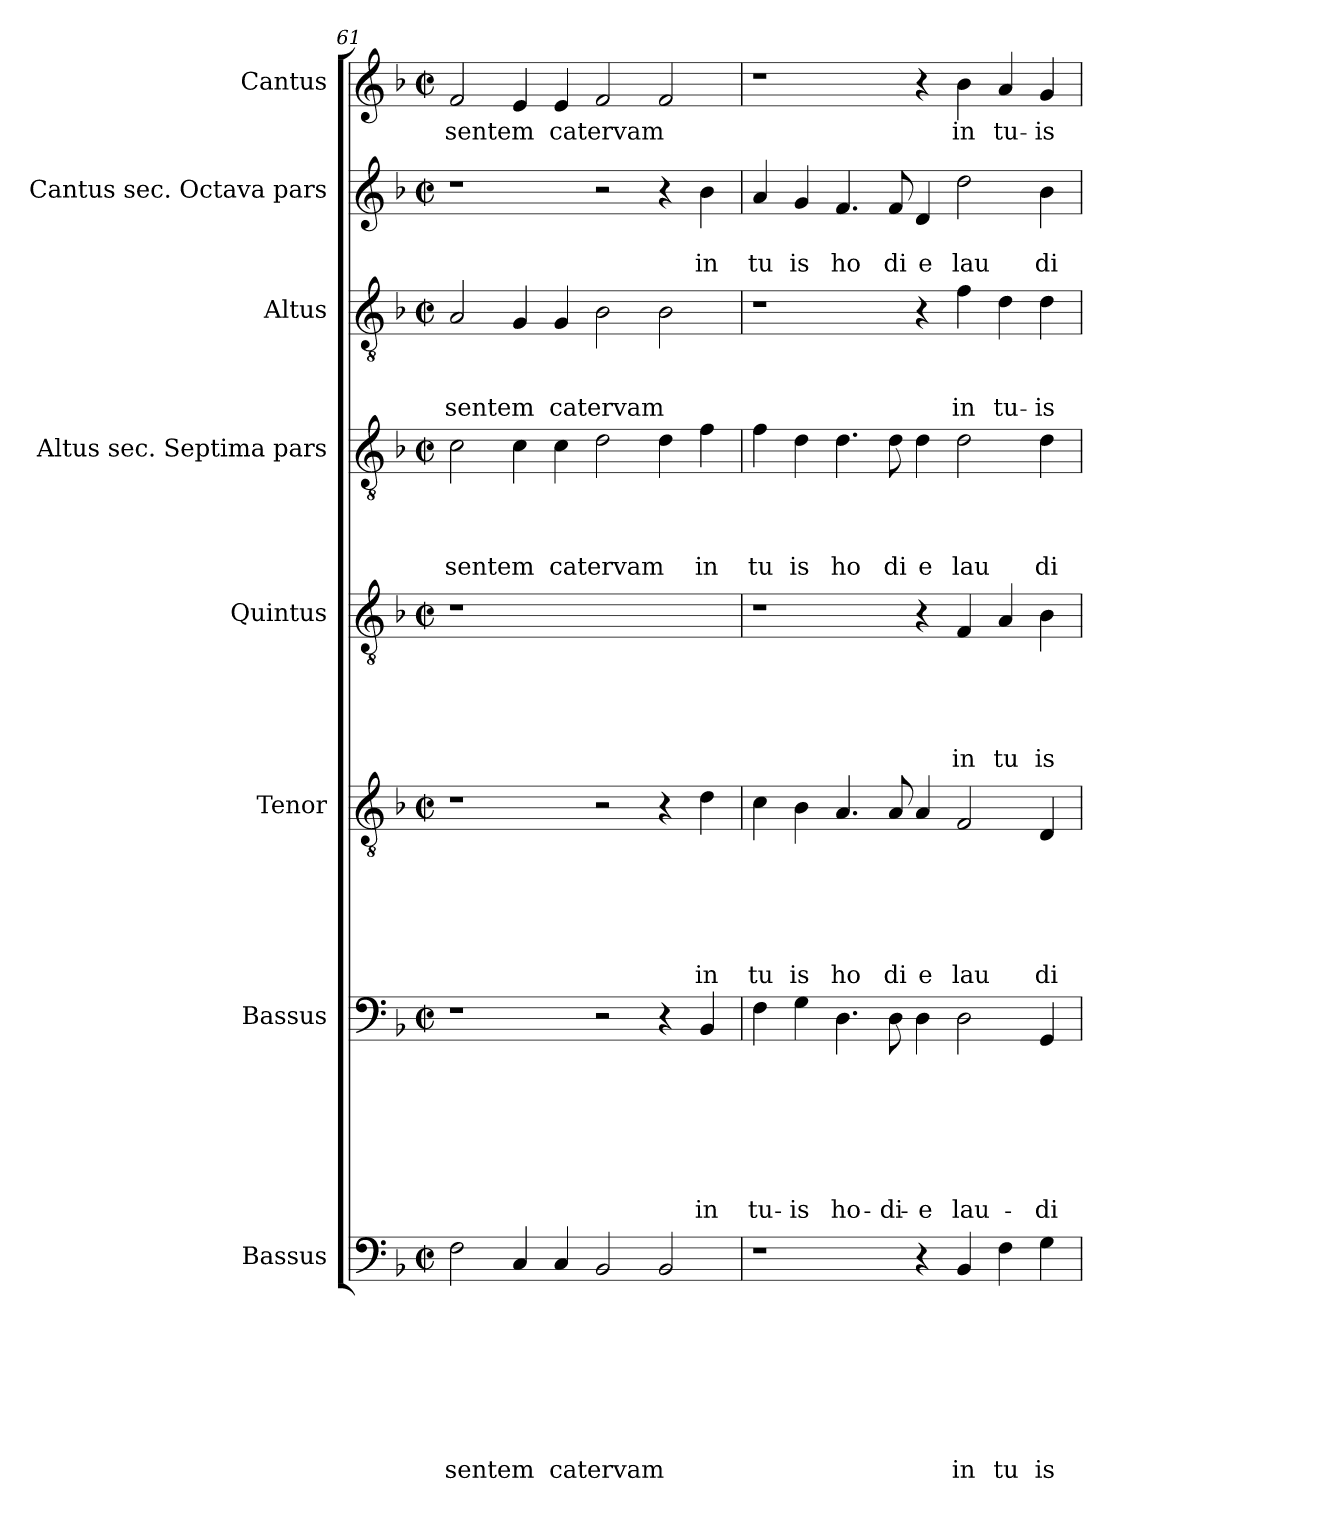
**kern	**text	**text	**text	**text	**text	**text	**text	**text	**kern	**text	**text	**text	**text	**text	**text	**text	**kern	**text	**text	**text	**text	**text	**text	**kern	**text	**text	**text	**text	**text	**kern	**text	**text	**text	**text	**kern	**text	**text	**text	**kern	**text	**text	**kern	**text
*part8	*part8	*part8	*part8	*part8	*part8	*part8	*part8	*part8	*part7	*part7	*part7	*part7	*part7	*part7	*part7	*part7	*part6	*part6	*part6	*part6	*part6	*part6	*part6	*part5	*part5	*part5	*part5	*part5	*part5	*part4	*part4	*part4	*part4	*part4	*part3	*part3	*part3	*part3	*part2	*part2	*part2	*part1	*part1
*staff8	*staff8	*staff8	*staff8	*staff8	*staff8	*staff8	*staff8	*staff8	*staff7	*staff7	*staff7	*staff7	*staff7	*staff7	*staff7	*staff7	*staff6	*staff6	*staff6	*staff6	*staff6	*staff6	*staff6	*staff5	*staff5	*staff5	*staff5	*staff5	*staff5	*staff4	*staff4	*staff4	*staff4	*staff4	*staff3	*staff3	*staff3	*staff3	*staff2	*staff2	*staff2	*staff1	*staff1
*I"Bassus	*	*	*	*	*	*	*	*	*I"Bassus	*	*	*	*	*	*	*	*I"Tenor	*	*	*	*	*	*	*I"Quintus	*	*	*	*	*	*I"Altus sec. Septima pars	*	*	*	*	*I"Altus	*	*	*	*I"Cantus sec. Octava pars	*	*	*I"Cantus	*
*	*	*	*	*	*	*	*	*	*I'Bassus	*	*	*	*	*	*	*	*I'Tenor	*	*	*	*	*	*	*I'Quintus	*	*	*	*	*	*	*	*	*	*	*I'Altus	*	*	*	*	*	*	*I'Cantus	*
*clefF4	*	*	*	*	*	*	*	*	*clefF4	*	*	*	*	*	*	*	*clefGv2	*	*	*	*	*	*	*clefGv2	*	*	*	*	*	*clefGv2	*	*	*	*	*clefGv2	*	*	*	*clefG2	*	*	*clefG2	*
*k[b-]	*	*	*	*	*	*	*	*	*k[b-]	*	*	*	*	*	*	*	*k[b-]	*	*	*	*	*	*	*k[b-]	*	*	*	*	*	*k[b-]	*	*	*	*	*k[b-]	*	*	*	*k[b-]	*	*	*k[b-]	*
*F:	*	*	*	*	*	*	*	*	*F:	*	*	*	*	*	*	*	*F:	*	*	*	*	*	*	*F:	*	*	*	*	*	*F:	*	*	*	*	*F:	*	*	*	*F:	*	*	*F:	*
*M2/2	*	*	*	*	*	*	*	*	*M2/2	*	*	*	*	*	*	*	*M2/2	*	*	*	*	*	*	*M2/2	*	*	*	*	*	*M2/2	*	*	*	*	*M2/2	*	*	*	*M2/2	*	*	*M2/2	*
*met(c|)	*	*	*	*	*	*	*	*	*met(c|)	*	*	*	*	*	*	*	*met(c|)	*	*	*	*	*	*	*met(c|)	*	*	*	*	*	*met(c|)	*	*	*	*	*met(c|)	*	*	*	*met(c|)	*	*	*met(c|)	*
=61	=61	=61	=61	=61	=61	=61	=61	=61	=61	=61	=61	=61	=61	=61	=61	=61	=61	=61	=61	=61	=61	=61	=61	=61	=61	=61	=61	=61	=61	=61	=61	=61	=61	=61	=61	=61	=61	=61	=61	=61	=61	=61	=61
!	!	!	!	!	!	!	!	!LO:LY:b	!	!	!	!	!	!	!	!	!	!	!	!	!	!	!	!	!	!	!	!	!	!	!	!	!	!LO:LY:b	!	!	!	!LO:LY:b	!	!	!	!	!LO:LY:b
2F\	.	.	.	.	.	.	.	sentem	1r	.	.	.	.	.	.	.	1r	.	.	.	.	.	.	1r	.	.	.	.	.	2c\	.	.	.	sentem	2A/	.	.	-sentem	1r	.	.	2f/	-sentem
4C/	.	.	.	.	.	.	.	.	.	.	.	.	.	.	.	.	.	.	.	.	.	.	.	.	.	.	.	.	.	4c\	.	.	.	.	4G/	.	.	.	.	.	.	4e/	.
!	!	!	!	!	!	!	!	!LO:LY:b	!	!	!	!	!	!	!	!	!	!	!	!	!	!	!	!	!	!	!	!	!	!	!	!	!	!LO:LY:b	!	!	!	!LO:LY:b	!	!	!	!	!LO:LY:b
4C/	.	.	.	.	.	.	.	catervam	.	.	.	.	.	.	.	.	.	.	.	.	.	.	.	.	.	.	.	.	.	4c\	.	.	.	catervam	4G/	.	.	catervam	.	.	.	4e/	catervam
2BB-/	.	.	.	.	.	.	.	.	2r	.	.	.	.	.	.	.	2r	.	.	.	.	.	.	1ryy	.	.	.	.	.	2d\	.	.	.	.	2B-\	.	.	.	2r	.	.	2f/	.
2BB-/	.	.	.	.	.	.	.	.	4r	.	.	.	.	.	.	.	4r	.	.	.	.	.	.	.	.	.	.	.	.	4d\	.	.	.	.	2B-\	.	.	.	4r	.	.	2f/	.
!	!	!	!	!	!	!	!	!	!	!	!	!	!	!	!	!LO:LY:b	!	!	!	!	!	!	!LO:LY:b	!	!	!	!	!	!	!	!	!	!	!LO:LY:b	!	!	!	!	!	!	!LO:LY:b	!	!
.	.	.	.	.	.	.	.	.	4BB-/	.	.	.	.	.	.	in	4d\	.	.	.	.	.	in	.	.	.	.	.	.	4f\	.	.	.	in	.	.	.	.	4b-\	.	in	.	.
=62	=62	=62	=62	=62	=62	=62	=62	=62	=62	=62	=62	=62	=62	=62	=62	=62	=62	=62	=62	=62	=62	=62	=62	=62	=62	=62	=62	=62	=62	=62	=62	=62	=62	=62	=62	=62	=62	=62	=62	=62	=62	=62	=62
!	!	!	!	!	!	!	!	!	!	!	!	!	!	!	!	!LO:LY:b	!	!	!	!	!	!	!LO:LY:b	!	!	!	!	!	!	!	!	!	!	!LO:LY:b	!	!	!	!	!	!	!LO:LY:b	!	!
1r	.	.	.	.	.	.	.	.	4F\	.	.	.	.	.	.	tu-	4c\	.	.	.	.	.	tu	1r	.	.	.	.	.	4f\	.	.	.	tu	1r	.	.	.	4a/	.	tu	1r	.
!	!	!	!	!	!	!	!	!	!	!	!	!	!	!	!	!LO:LY:b	!	!	!	!	!	!	!LO:LY:b	!	!	!	!	!	!	!	!	!	!	!LO:LY:b	!	!	!	!	!	!	!LO:LY:b	!	!
.	.	.	.	.	.	.	.	.	4G\	.	.	.	.	.	.	-is	4B-\	.	.	.	.	.	is	.	.	.	.	.	.	4d\	.	.	.	is	.	.	.	.	4g/	.	is	.	.
!	!	!	!	!	!	!	!	!	!	!	!	!	!	!	!	!LO:LY:b	!	!	!	!	!	!	!LO:LY:b	!	!	!	!	!	!	!	!	!	!	!LO:LY:b	!	!	!	!	!	!	!LO:LY:b	!	!
.	.	.	.	.	.	.	.	.	4.D\	.	.	.	.	.	.	ho-	4.A/	.	.	.	.	.	ho	.	.	.	.	.	.	4.d\	.	.	.	ho	.	.	.	.	4.f/	.	ho	.	.
!	!	!	!	!	!	!	!	!	!	!	!	!	!	!	!	!LO:LY:b	!	!	!	!	!	!	!LO:LY:b	!	!	!	!	!	!	!	!	!	!	!LO:LY:b	!	!	!	!	!	!	!LO:LY:b	!	!
.	.	.	.	.	.	.	.	.	8D\	.	.	.	.	.	.	-di-	8A/	.	.	.	.	.	di	.	.	.	.	.	.	8d\	.	.	.	di	.	.	.	.	8f/	.	di	.	.
!	!	!	!	!	!	!	!	!	!	!	!	!	!	!	!	!LO:LY:b	!	!	!	!	!	!	!LO:LY:b	!	!	!	!	!	!	!	!	!	!	!LO:LY:b	!	!	!	!	!	!	!LO:LY:b	!	!
4r	.	.	.	.	.	.	.	.	4D\	.	.	.	.	.	.	-e	4A/	.	.	.	.	.	e	4r	.	.	.	.	.	4d\	.	.	.	e	4r	.	.	.	4d/	.	e	4r	.
!	!	!	!	!	!	!	!	!LO:LY:b	!	!	!	!	!	!	!	!LO:LY:b	!	!	!	!	!	!	!LO:LY:b	!	!	!	!	!	!LO:LY:b	!	!	!	!	!LO:LY:b	!	!	!	!LO:LY:b	!	!	!LO:LY:b	!	!LO:LY:b
4BB-/	.	.	.	.	.	.	.	in	2D\	.	.	.	.	.	.	lau-	2F/	.	.	.	.	.	lau	4F/	.	.	.	.	in	2d\	.	.	.	lau	4f\	.	.	in	2dd\	.	lau	4b-\	in
!	!	!	!	!	!	!	!	!LO:LY:b	!	!	!	!	!	!	!	!	!	!	!	!	!	!	!	!	!	!	!	!	!LO:LY:b	!	!	!	!	!	!	!	!	!LO:LY:b	!	!	!	!	!LO:LY:b
4F\	.	.	.	.	.	.	.	tu	.	.	.	.	.	.	.	.	.	.	.	.	.	.	.	4A/	.	.	.	.	tu	.	.	.	.	.	4d\	.	.	tu-	.	.	.	4a/	tu-
!	!	!	!	!	!	!	!	!LO:LY:b	!	!	!	!	!	!	!	!LO:LY:b	!	!	!	!	!	!	!LO:LY:b	!	!	!	!	!	!LO:LY:b	!	!	!	!	!LO:LY:b	!	!	!	!LO:LY:b	!	!	!LO:LY:b	!	!LO:LY:b
4G\	.	.	.	.	.	.	.	is	4GG/	.	.	.	.	.	.	-di-	4D/	.	.	.	.	.	di	4B-\	.	.	.	.	is	4d\	.	.	.	di	4d\	.	.	-is	4b-\	.	di	4g/	-is
=	=	=	=	=	=	=	=	=	=	=	=	=	=	=	=	=	=	=	=	=	=	=	=	=	=	=	=	=	=	=	=	=	=	=	=	=	=	=	=	=	=	=	=
*-	*-	*-	*-	*-	*-	*-	*-	*-	*-	*-	*-	*-	*-	*-	*-	*-	*-	*-	*-	*-	*-	*-	*-	*-	*-	*-	*-	*-	*-	*-	*-	*-	*-	*-	*-	*-	*-	*-	*-	*-	*-	*-	*-
